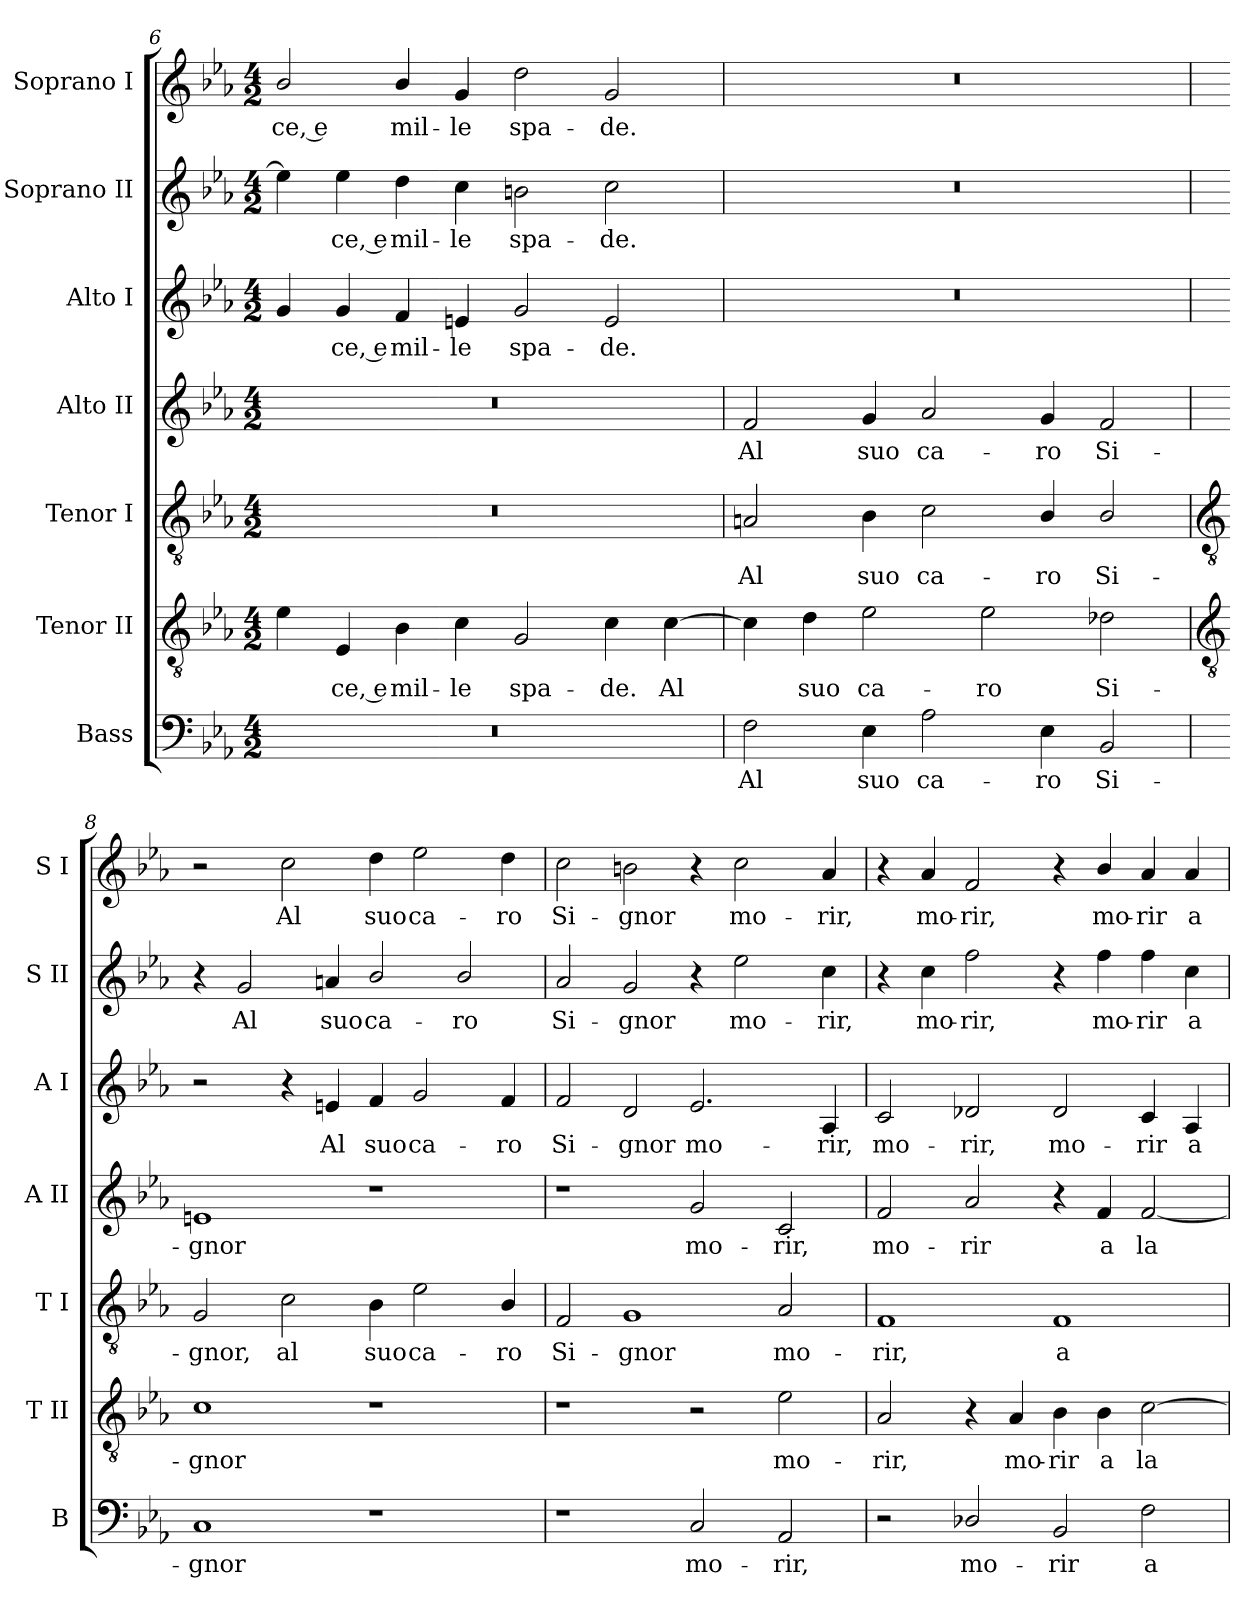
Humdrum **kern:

**kern	**text	**kern	**text	**kern	**text	**kern	**text	**kern	**text	**kern	**text	**kern	**text
*part7	*part7	*part6	*part6	*part5	*part5	*part4	*part4	*part3	*part3	*part2	*part2	*part1	*part1
*staff7	*staff7	*staff6	*staff6	*staff5	*staff5	*staff4	*staff4	*staff3	*staff3	*staff2	*staff2	*staff1	*staff1
*I"Bass	*	*I"Tenor II	*	*I"Tenor I	*	*I"Alto II	*	*I"Alto I	*	*I"Soprano II	*	*I"Soprano I	*
*I'B	*	*I'T II	*	*I'T I	*	*I'A II	*	*I'A I	*	*I'S II	*	*I'S I	*
*clefF4	*	*clefGv2	*	*clefGv2	*	*clefG2	*	*clefG2	*	*clefG2	*	*clefG2	*
*k[b-e-a-]	*	*k[b-e-a-]	*	*k[b-e-a-]	*	*k[b-e-a-]	*	*k[b-e-a-]	*	*k[b-e-a-]	*	*k[b-e-a-]	*
*E-:	*	*E-:	*	*E-:	*	*E-:	*	*E-:	*	*E-:	*	*E-:	*
*M4/2	*	*M4/2	*	*M4/2	*	*M4/2	*	*M4/2	*	*M4/2	*	*M4/2	*
=6	=6	=6	=6	=6	=6	=6	=6	=6	=6	=6	=6	=6	=6
!	!	!	!	!	!	!	!	!	!	!	!	!	!LO:LY:b
0r	.	4e-	.	0r	.	0r	.	4g	.	4ee-]	.	2b-/	-ce, e
!	!	!	!LO:LY:b	!	!	!	!	!	!LO:LY:b	!	!LO:LY:b	!	!
.	.	4E-	ce, e	.	.	.	.	4g	ce, e	4ee-	ce, e	.	.
!	!	!	!LO:LY:b	!	!	!	!	!	!LO:LY:b	!	!LO:LY:b	!	!LO:LY:b
.	.	4B-	mil-	.	.	.	.	4f	mil-	4dd	mil-	4b-/	mil-
!	!	!	!LO:LY:b	!	!	!	!	!	!LO:LY:b	!	!LO:LY:b	!	!LO:LY:b
.	.	4c	-le	.	.	.	.	4en	-le	4cc	-le	4g	-le
!	!	!	!LO:LY:b	!	!	!	!	!	!LO:LY:b	!	!LO:LY:b	!	!LO:LY:b
.	.	2G	spa-	.	.	.	.	2g	spa-	2bn	spa-	2dd	spa-
!	!	!	!LO:LY:b	!	!	!	!	!	!LO:LY:b	!	!LO:LY:b	!	!LO:LY:b
.	.	4c	-de.	.	.	.	.	2e	-de.	2cc	-de.	2g	-de.
!	!	!	!LO:LY:b	!	!	!	!	!	!	!	!	!	!
.	.	[4c	Al	.	.	.	.	.	.	.	.	.	.
=7	=7	=7	=7	=7	=7	=7	=7	=7	=7	=7	=7	=7	=7
!	!LO:LY:b	!	!	!	!LO:LY:b	!	!LO:LY:b	!	!	!	!	!	!
2F	Al	4c]	.	2An	Al	2f	Al	0r	.	0r	.	0r	.
!	!	!	!LO:LY:b	!	!	!	!	!	!	!	!	!	!
.	.	4d	suo	.	.	.	.	.	.	.	.	.	.
!	!LO:LY:b	!	!LO:LY:b	!	!LO:LY:b	!	!LO:LY:b	!	!	!	!	!	!
4E-	suo	2e-	ca-	4B-\	suo	4g	suo	.	.	.	.	.	.
!	!LO:LY:b	!	!	!	!LO:LY:b	!	!LO:LY:b	!	!	!	!	!	!
2A-	ca-	.	.	2c\	ca-	2a-	ca-	.	.	.	.	.	.
!	!	!	!LO:LY:b	!	!	!	!	!	!	!	!	!	!
.	.	2e-	-ro	.	.	.	.	.	.	.	.	.	.
!	!LO:LY:b	!	!	!	!LO:LY:b	!	!LO:LY:b	!	!	!	!	!	!
4E-	-ro	.	.	4B-/	-ro	4g	-ro	.	.	.	.	.	.
!	!LO:LY:b	!	!LO:LY:b	!	!LO:LY:b	!	!LO:LY:b	!	!	!	!	!	!
2BB-	Si-	2d-X	Si-	2B-/	Si-	2f	Si-	.	.	.	.	.	.
!!LO:LB:g=z
=8	=8	=8	=8	=8	=8	=8	=8	=8	=8	=8	=8	=8	=8
*	*	*clefGv2	*	*clefGv2	*	*	*	*	*	*	*	*	*
!	!LO:LY:b	!	!LO:LY:b	!	!LO:LY:b	!	!LO:LY:b	!	!	!	!	!	!
1C	-gnor	1c	-gnor	2G	-gnor,	1en	-gnor	2r	.	4r	.	2r	.
!	!	!	!	!	!	!	!	!	!	!	!LO:LY:b	!	!
.	.	.	.	.	.	.	.	.	.	2g	Al	.	.
!	!	!	!	!	!LO:LY:b	!	!	!	!	!	!	!	!LO:LY:b
.	.	.	.	2c	al	.	.	4r	.	.	.	2cc	Al
!	!	!	!	!	!	!	!	!	!LO:LY:b	!	!LO:LY:b	!	!
.	.	.	.	.	.	.	.	4en	Al	4an	suo	.	.
!	!	!	!	!	!LO:LY:b	!	!	!	!LO:LY:b	!	!LO:LY:b	!	!LO:LY:b
1r	.	1r	.	4B-	suo	1r	.	4f	suo	2b-/	ca-	4dd	suo
!	!	!	!	!	!LO:LY:b	!	!	!	!LO:LY:b	!	!	!	!LO:LY:b
.	.	.	.	2e-	ca-	.	.	2g	ca-	.	.	2ee-	ca-
!	!	!	!	!	!	!	!	!	!	!	!LO:LY:b	!	!
.	.	.	.	.	.	.	.	.	.	2b-/	-ro	.	.
!	!	!	!	!	!LO:LY:b	!	!	!	!LO:LY:b	!	!	!	!LO:LY:b
.	.	.	.	4B-/	-ro	.	.	4f	-ro	.	.	4dd	-ro
=9	=9	=9	=9	=9	=9	=9	=9	=9	=9	=9	=9	=9	=9
!	!	!	!	!	!LO:LY:b	!	!	!	!LO:LY:b	!	!LO:LY:b	!	!LO:LY:b
1r	.	1r	.	2F	Si-	1r	.	2f	Si-	2a-	Si-	2cc	Si-
!	!	!	!	!	!LO:LY:b	!	!	!	!LO:LY:b	!	!LO:LY:b	!	!LO:LY:b
.	.	.	.	1G	-gnor	.	.	2d	-gnor	2g	-gnor	2bn	-gnor
!	!LO:LY:b	!	!	!	!	!	!LO:LY:b	!	!LO:LY:b	!	!	!	!
2C	mo-	2r	.	.	.	2g	mo-	2.e-	mo-	4r	.	4r	.
!	!	!	!	!	!	!	!	!	!	!	!LO:LY:b	!	!LO:LY:b
.	.	.	.	.	.	.	.	.	.	2ee-	mo-	2cc	mo-
!	!LO:LY:b	!	!LO:LY:b	!	!LO:LY:b	!	!LO:LY:b	!	!	!	!	!	!
2AA-	-rir,	2e-	mo-	2A-	mo-	2c	-rir,	.	.	.	.	.	.
!	!	!	!	!	!	!	!	!	!LO:LY:b	!	!LO:LY:b	!	!LO:LY:b
.	.	.	.	.	.	.	.	4A-	-rir,	4cc	-rir,	4a-	-rir,
=10	=10	=10	=10	=10	=10	=10	=10	=10	=10	=10	=10	=10	=10
!	!	!	!LO:LY:b	!	!LO:LY:b	!	!LO:LY:b	!	!LO:LY:b	!	!	!	!
2r	.	2A-	-rir,	1F	-rir,	2f	mo-	2c	mo-	4r	.	4r	.
!	!	!	!	!	!	!	!	!	!	!	!LO:LY:b	!	!LO:LY:b
.	.	.	.	.	.	.	.	.	.	4cc	mo-	4a-	mo-
!	!LO:LY:b	!	!	!	!	!	!LO:LY:b	!	!LO:LY:b	!	!LO:LY:b	!	!LO:LY:b
2D-X/	mo-	4r	.	.	.	2a-	-rir	2d-X	-rir,	2ff	-rir,	2f	-rir,
!	!	!	!LO:LY:b	!	!	!	!	!	!	!	!	!	!
.	.	4A-	mo-	.	.	.	.	.	.	.	.	.	.
!	!LO:LY:b	!	!LO:LY:b	!	!LO:LY:b	!	!	!	!LO:LY:b	!	!	!	!
2BB-	-rir	4B-	-rir	1F	a	4r	.	2d-	mo-	4r	.	4r	.
!	!	!	!LO:LY:b	!	!	!	!LO:LY:b	!	!	!	!LO:LY:b	!	!LO:LY:b
.	.	4B-	a	.	.	4f	a	.	.	4ff	mo-	4b-/	mo-
!	!LO:LY:b	!	!LO:LY:b	!	!	!	!LO:LY:b	!	!LO:LY:b	!	!LO:LY:b	!	!LO:LY:b
2F	a	[2c	la-	.	.	[2f	la-	4c	-rir	4ff	-rir	4a-	-rir
!	!	!	!	!	!	!	!	!	!LO:LY:b	!	!LO:LY:b	!	!LO:LY:b
.	.	.	.	.	.	.	.	4A-	a	4cc	a	4a-	a
=	=	=	=	=	=	=	=	=	=	=	=	=	=
*-	*-	*-	*-	*-	*-	*-	*-	*-	*-	*-	*-	*-	*-
